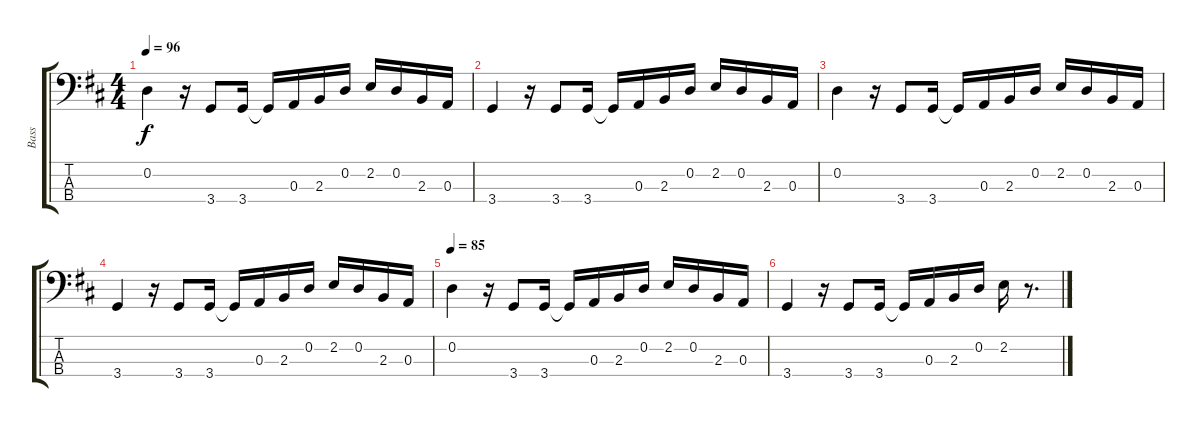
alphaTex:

\track ("Bass" "Bass") {instrument electricbassfinger}
\staff {score tabs}
\tuning (G2 D2 A1 E1) {hide}
\ts (4 4)
\tempo 96
\clef f4
\ks d
0.2.4{dy f} r.16 3.4.8 3.4.16 3.4{t}.16 0.3.16 2.3.16 0.2.16 2.2.16 0.2.16 2.3.16 0.3.16 |
3.4.4{volume 8} r.16 3.4.8 3.4.16 3.4{t}.16 0.3.16 2.3.16 0.2.16 2.2.16 0.2.16 2.3.16 0.3.16 |
0.2.4 r.16 3.4.8 3.4.16 3.4{t}.16 0.3.16 2.3.16 0.2.16 2.2.16 0.2.16 2.3.16 0.3.16 |
3.4.4 r.16 3.4.8 3.4.16 3.4{t}.16 0.3.16 2.3.16 0.2.16 2.2.16 0.2.16 2.3.16 0.3.16 |
\tempo 85
0.2.4{volume 2} r.16 3.4.8 3.4.16 3.4{t}.16 0.3.16 2.3.16 0.2.16 2.2.16 0.2.16 2.3.16 0.3.16 |
3.4.4 r.16 3.4.8 3.4.16 3.4{t}.16 0.3.16 2.3.16 0.2.16 2.2.16 r.8{d}
